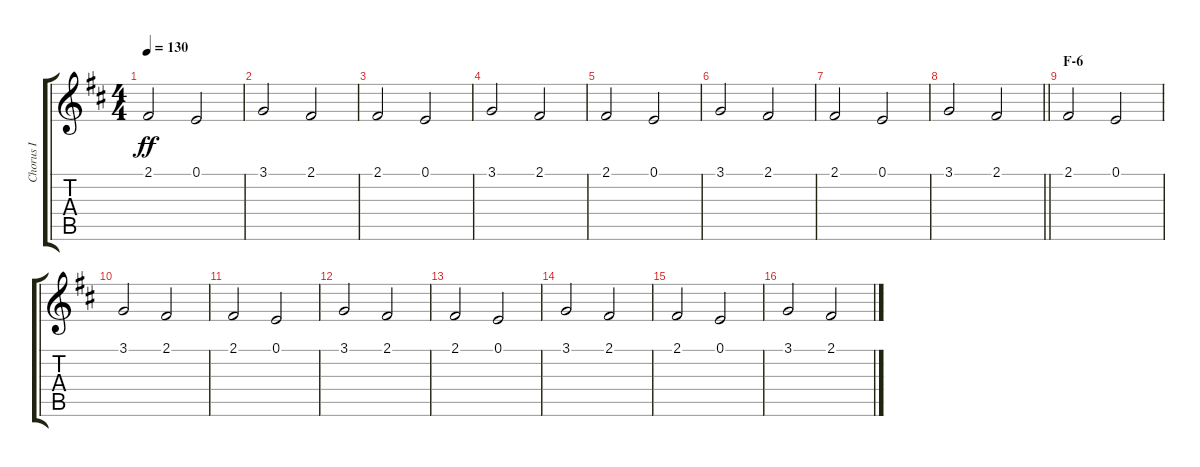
\track ("Chorus I" "Chorus I") {instrument voiceoohs}
\staff {score tabs}
\tuning (E4 B3 G3 D3 A2 E2) {hide}
\ts (4 4)
\tempo 130
\clef g2
\ks d
2.1.2{dy ff} 0.1.2 |
3.1.2 2.1.2 |
2.1.2 0.1.2 |
3.1.2 2.1.2 |
2.1.2 0.1.2 |
3.1.2 2.1.2 |
2.1.2 0.1.2 |
\barLineRight lightlight
3.1.2 2.1.2 |
\section ("" "F-6")
2.1.2 0.1.2 |
3.1.2 2.1.2 |
2.1.2 0.1.2 |
3.1.2 2.1.2 |
2.1.2 0.1.2 |
3.1.2 2.1.2 |
2.1.2 0.1.2 |
3.1.2 2.1.2
